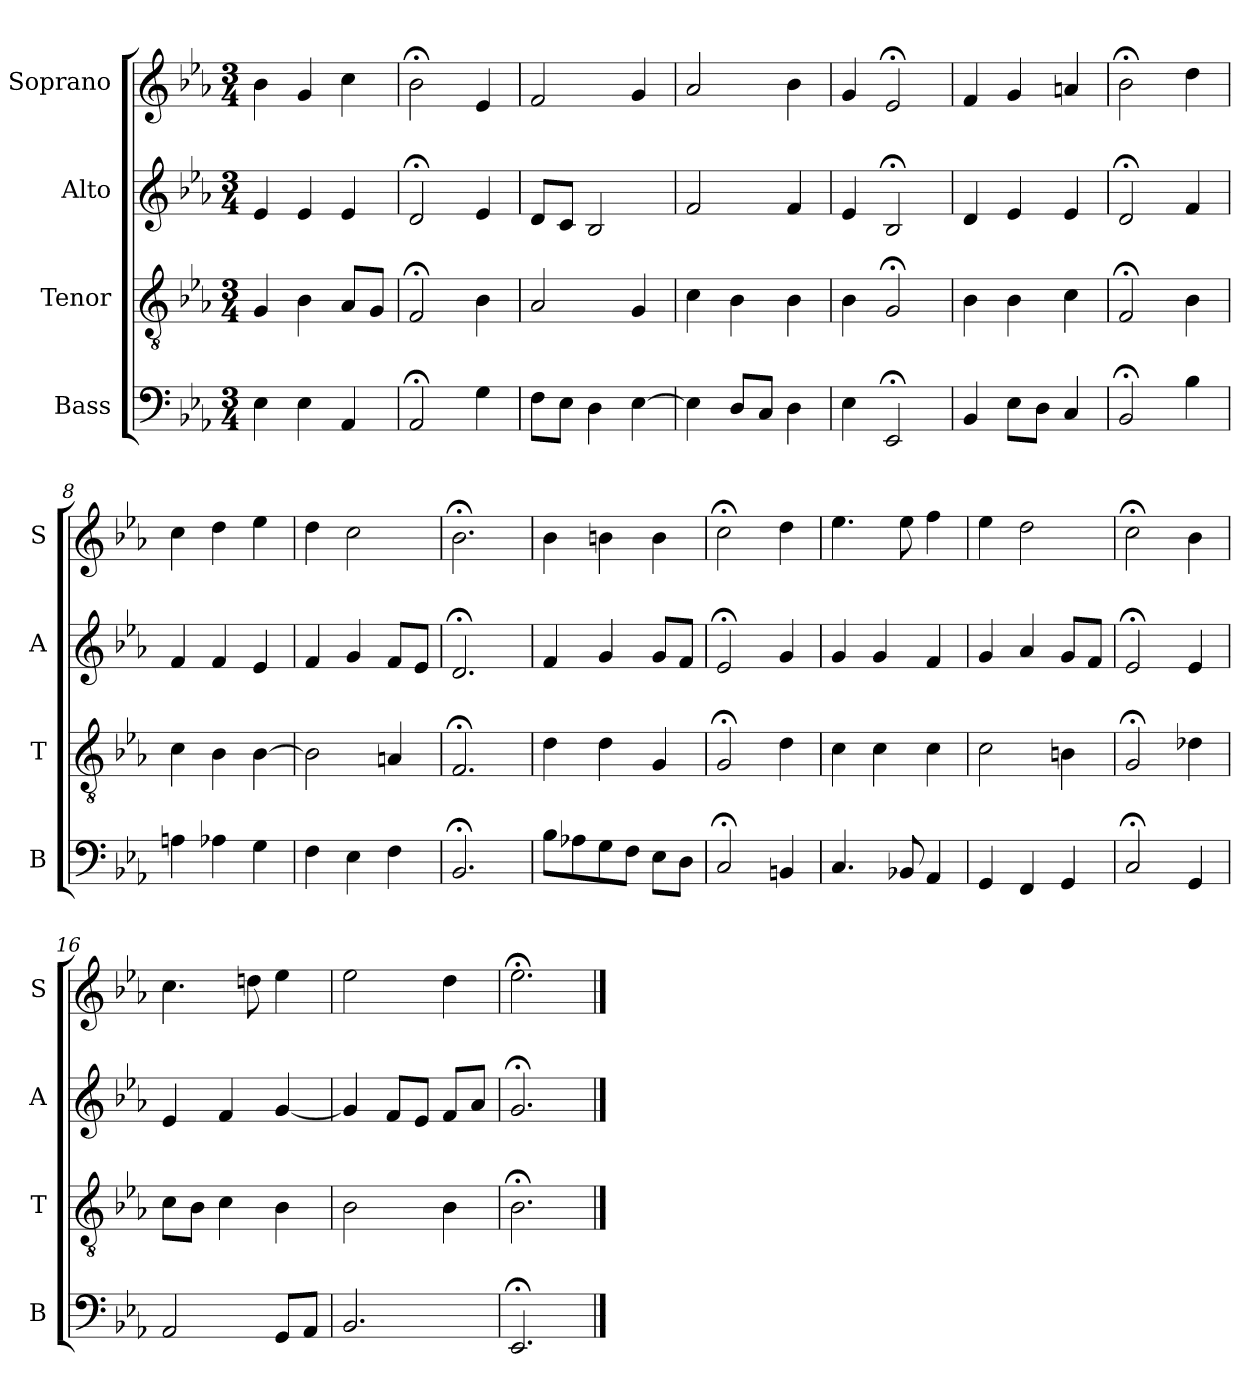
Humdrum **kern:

**kern	**kern	**kern	**kern
*part4	*part3	*part2	*part1
*staff4	*staff3	*staff2	*staff1
*I"Bass	*I"Tenor	*I"Alto	*I"Soprano
*I'B	*I'T	*I'A	*I'S
*clefF4	*clefGv2	*clefG2	*clefG2
*k[b-e-a-]	*k[b-e-a-]	*k[b-e-a-]	*k[b-e-a-]
*E-:	*E-:	*E-:	*E-:
*M3/4	*M3/4	*M3/4	*M3/4
*MM100	*MM100	*MM100	*MM100
=1	=1	=1	=1
4E-	4G	4e-	4b-
4E-	4B-	4e-	4g
4AA-	8A-L	4e-	4cc
.	8GJ	.	.
=2	=2	=2	=2
2AA-;<	2F;<	2d;<	2b-;<
4G	4B-	4e-	4e-
=3	=3	=3	=3
8FL	2A-	8dL	2f
8E-J	.	8cJ	.
4D	.	2B-	.
[4E-	4G	.	4g
=4	=4	=4	=4
4E-]	4c	2f	2a-
8DL	4B-	.	.
8CJ	.	.	.
4D	4B-	4f	4b-
=5	=5	=5	=5
4E-	4B-	4e-	4g
2EE-;<	2G;<	2B-;<	2e-;<
=6	=6	=6	=6
4BB-	4B-	4d	4f
8E-L	4B-	4e-	4g
8DJ	.	.	.
4C	4c	4e-	4an
=7	=7	=7	=7
2BB-;<	2F;<	2d;<	2b-;<
4B-	4B-	4f	4dd
=8	=8	=8	=8
4An	4c	4f	4cc
4A-X	4B-	4f	4dd
4G	[4B-	4e-	4ee-
=9	=9	=9	=9
4Fi	2B-i]	4fi	4ddi
4E-	.	4g	2cc
4F	4An	8fL	.
.	.	8e-J	.
=10	=10	=10	=10
2.BB-;<	2.F;<	2.d;<	2.b-;<
=11	=11	=11	=11
8B-L	4d	4f	4b-
8A-X	.	.	.
8G	4d	4g	4bn
8FJ	.	.	.
8E-L	4G	8gL	4b
8DJ	.	8fJ	.
=12	=12	=12	=12
2C;<	2G;<	2e-;<	2cc;<
4BBn	4d	4g	4dd
=13	=13	=13	=13
4.C	4c	4g	4.ee-
.	4c	4g	.
8BB-X	.	.	8ee-
4AA-	4c	4f	4ff
=14	=14	=14	=14
4GG	2c	4g	4ee-
4FF	.	4a-	2dd
4GG	4Bn	8gL	.
.	.	8fJ	.
=15	=15	=15	=15
2C;<	2G;<	2e-;<	2cc;<
4GG	4d-X	4e-	4b-
=16	=16	=16	=16
2AA-	8cL	4e-	4.cc
.	8B-J	.	.
.	4c	4f	.
.	.	.	8ddn
8GGL	4B-	[4g	4ee-
8AA-J	.	.	.
=17	=17	=17	=17
2.BB-i	2B-i	4gi]	2ee-i
.	.	8fL	.
.	.	8e-J	.
.	4B-	8fL	4dd
.	.	8a-J	.
=18	=18	=18	=18
2.EE-;<	2.B-;<	2.g;<	2.ee-;<
==	==	==	==
*-	*-	*-	*-
